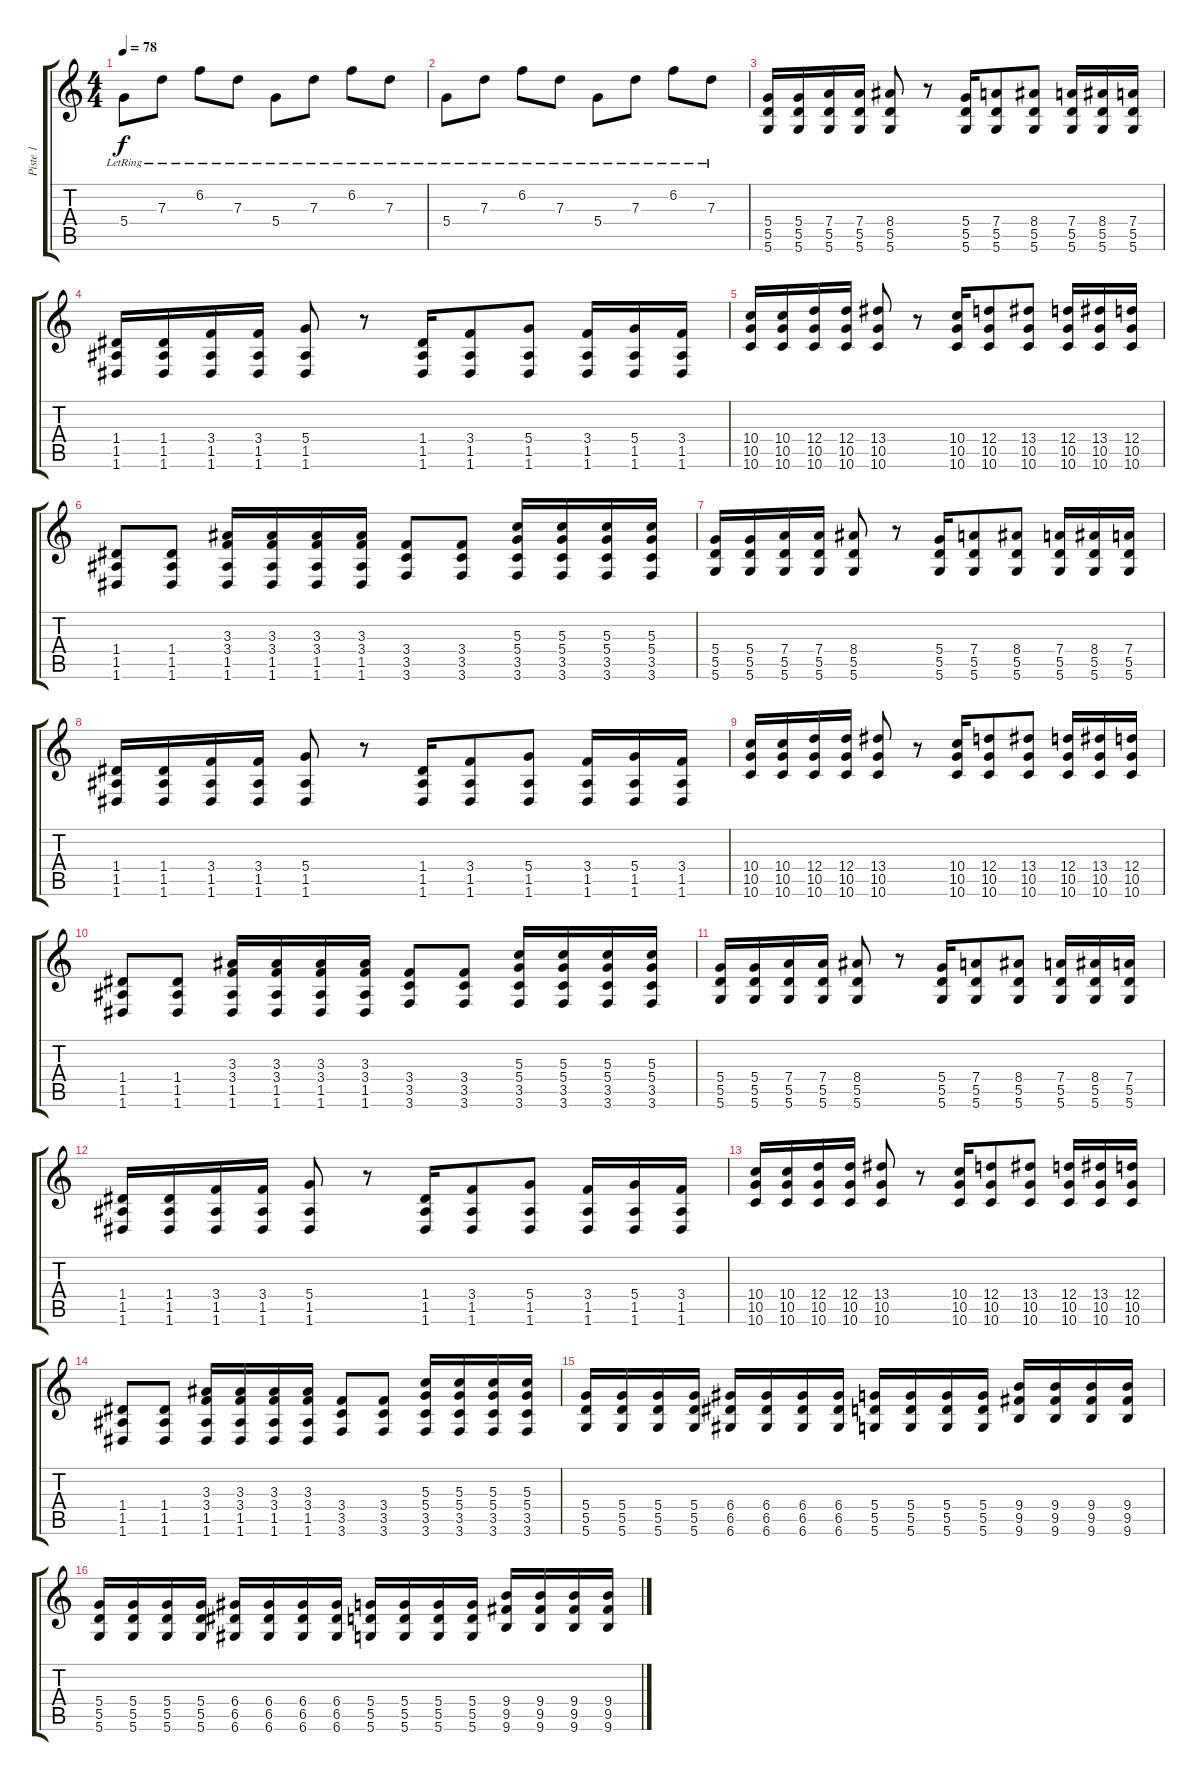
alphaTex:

\track ("Piste 1" "Piste 1") {instrument overdrivenguitar}
\staff {score tabs}
\tuning (E4 B3 G3 D3 A2 D2) {hide}
\ts (4 4)
\tempo 78
\clef g2
\ks c
5.4{lr}.8{dy f} 7.3{lr}.8 6.2{lr}.8 7.3{lr}.8 5.4{lr}.8 7.3{lr}.8 6.2{lr}.8 7.3{lr}.8 |
5.4{lr}.8 7.3{lr}.8 6.2{lr}.8 7.3{lr}.8 5.4{lr}.8 7.3{lr}.8 6.2{lr}.8 7.3{lr}.8 |
(5.4 5.5 5.6).16 (5.4 5.5 5.6).16 (7.4 5.5 5.6).16 (7.4 5.5 5.6).16 (8.4 5.5 5.6).8 r.8 (5.4 5.5 5.6).16 (7.4 5.5 5.6).8 (8.4 5.5 5.6).8 (7.4 5.5 5.6).16 (8.4 5.5 5.6).16 (7.4 5.5 5.6).16 |
(1.4 1.5 1.6).16 (1.4 1.5 1.6).16 (3.4 1.5 1.6).16 (3.4 1.5 1.6).16 (5.4 1.5 1.6).8 r.8 (1.4 1.5 1.6).16 (3.4 1.5 1.6).8 (5.4 1.5 1.6).8 (3.4 1.5 1.6).16 (5.4 1.5 1.6).16 (3.4 1.5 1.6).16 |
(10.4 10.5 10.6).16 (10.4 10.5 10.6).16 (12.4 10.5 10.6).16 (12.4 10.5 10.6).16 (13.4 10.5 10.6).8 r.8 (10.4 10.5 10.6).16 (12.4 10.5 10.6).8 (13.4 10.5 10.6).8 (12.4 10.5 10.6).16 (13.4 10.5 10.6).16 (12.4 10.5 10.6).16 |
(1.4 1.5 1.6).8 (1.4 1.5 1.6).8 (3.3 3.4 1.5 1.6).16 (3.3 3.4 1.5 1.6).16 (3.3 3.4 1.5 1.6).16 (3.3 3.4 1.5 1.6).16 (3.4 3.5 3.6).8 (3.4 3.5 3.6).8 (5.3 5.4 3.5 3.6).16 (5.3 5.4 3.5 3.6).16 (5.3 5.4 3.5 3.6).16 (5.3 5.4 3.5 3.6).16 |
(5.4 5.5 5.6).16 (5.4 5.5 5.6).16 (7.4 5.5 5.6).16 (7.4 5.5 5.6).16 (8.4 5.5 5.6).8 r.8 (5.4 5.5 5.6).16 (7.4 5.5 5.6).8 (8.4 5.5 5.6).8 (7.4 5.5 5.6).16 (8.4 5.5 5.6).16 (7.4 5.5 5.6).16 |
(1.4 1.5 1.6).16 (1.4 1.5 1.6).16 (3.4 1.5 1.6).16 (3.4 1.5 1.6).16 (5.4 1.5 1.6).8 r.8 (1.4 1.5 1.6).16 (3.4 1.5 1.6).8 (5.4 1.5 1.6).8 (3.4 1.5 1.6).16 (5.4 1.5 1.6).16 (3.4 1.5 1.6).16 |
(10.4 10.5 10.6).16 (10.4 10.5 10.6).16 (12.4 10.5 10.6).16 (12.4 10.5 10.6).16 (13.4 10.5 10.6).8 r.8 (10.4 10.5 10.6).16 (12.4 10.5 10.6).8 (13.4 10.5 10.6).8 (12.4 10.5 10.6).16 (13.4 10.5 10.6).16 (12.4 10.5 10.6).16 |
(1.4 1.5 1.6).8 (1.4 1.5 1.6).8 (3.3 3.4 1.5 1.6).16 (3.3 3.4 1.5 1.6).16 (3.3 3.4 1.5 1.6).16 (3.3 3.4 1.5 1.6).16 (3.4 3.5 3.6).8 (3.4 3.5 3.6).8 (5.3 5.4 3.5 3.6).16 (5.3 5.4 3.5 3.6).16 (5.3 5.4 3.5 3.6).16 (5.3 5.4 3.5 3.6).16 |
(5.4 5.5 5.6).16 (5.4 5.5 5.6).16 (7.4 5.5 5.6).16 (7.4 5.5 5.6).16 (8.4 5.5 5.6).8 r.8 (5.4 5.5 5.6).16 (7.4 5.5 5.6).8 (8.4 5.5 5.6).8 (7.4 5.5 5.6).16 (8.4 5.5 5.6).16 (7.4 5.5 5.6).16 |
(1.4 1.5 1.6).16 (1.4 1.5 1.6).16 (3.4 1.5 1.6).16 (3.4 1.5 1.6).16 (5.4 1.5 1.6).8 r.8 (1.4 1.5 1.6).16 (3.4 1.5 1.6).8 (5.4 1.5 1.6).8 (3.4 1.5 1.6).16 (5.4 1.5 1.6).16 (3.4 1.5 1.6).16 |
(10.4 10.5 10.6).16 (10.4 10.5 10.6).16 (12.4 10.5 10.6).16 (12.4 10.5 10.6).16 (13.4 10.5 10.6).8 r.8 (10.4 10.5 10.6).16 (12.4 10.5 10.6).8 (13.4 10.5 10.6).8 (12.4 10.5 10.6).16 (13.4 10.5 10.6).16 (12.4 10.5 10.6).16 |
(1.4 1.5 1.6).8 (1.4 1.5 1.6).8 (3.3 3.4 1.5 1.6).16 (3.3 3.4 1.5 1.6).16 (3.3 3.4 1.5 1.6).16 (3.3 3.4 1.5 1.6).16 (3.4 3.5 3.6).8 (3.4 3.5 3.6).8 (5.3 5.4 3.5 3.6).16 (5.3 5.4 3.5 3.6).16 (5.3 5.4 3.5 3.6).16 (5.3 5.4 3.5 3.6).16 |
(5.4 5.5 5.6).16 (5.4 5.5 5.6).16 (5.4 5.5 5.6).16 (5.4 5.5 5.6).16 (6.4 6.5 6.6).16 (6.4 6.5 6.6).16 (6.4 6.5 6.6).16 (6.4 6.5 6.6).16 (5.4 5.5 5.6).16 (5.4 5.5 5.6).16 (5.4 5.5 5.6).16 (5.4 5.5 5.6).16 (9.4 9.5 9.6).16 (9.4 9.5 9.6).16 (9.4 9.5 9.6).16 (9.4 9.5 9.6).16 |
(5.4 5.5 5.6).16 (5.4 5.5 5.6).16 (5.4 5.5 5.6).16 (5.4 5.5 5.6).16 (6.4 6.5 6.6).16 (6.4 6.5 6.6).16 (6.4 6.5 6.6).16 (6.4 6.5 6.6).16 (5.4 5.5 5.6).16 (5.4 5.5 5.6).16 (5.4 5.5 5.6).16 (5.4 5.5 5.6).16 (9.4 9.5 9.6).16 (9.4 9.5 9.6).16 (9.4 9.5 9.6).16 (9.4 9.5 9.6).16
